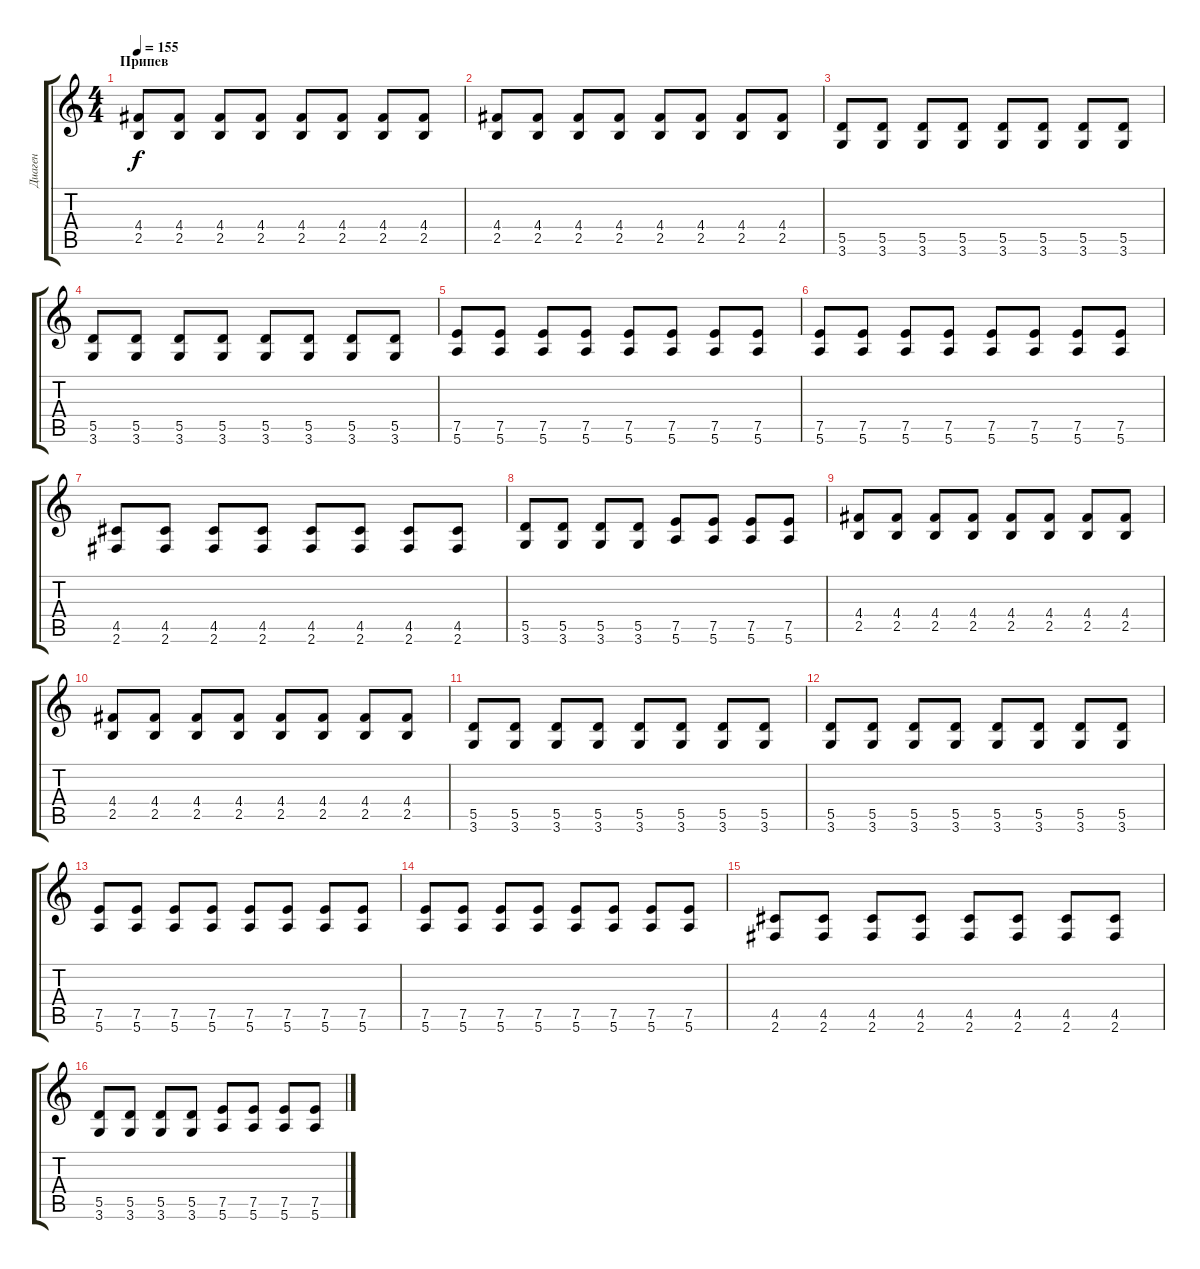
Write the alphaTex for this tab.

\track ("Диаген" "Диаген") {instrument distortionguitar}
\staff {score tabs}
\tuning (E4 B3 G3 D3 A2 E2) {hide}
\ts (4 4)
\section ("" "Припев")
\tempo 155
\clef g2
\ks c
(4.4 2.5).8{dy f} (4.4 2.5).8 (4.4 2.5).8 (4.4 2.5).8 (4.4 2.5).8 (4.4 2.5).8 (4.4 2.5).8 (4.4 2.5).8 |
(4.4 2.5).8 (4.4 2.5).8 (4.4 2.5).8 (4.4 2.5).8 (4.4 2.5).8 (4.4 2.5).8 (4.4 2.5).8 (4.4 2.5).8 |
(5.5 3.6).8 (5.5 3.6).8 (5.5 3.6).8 (5.5 3.6).8 (5.5 3.6).8 (5.5 3.6).8 (5.5 3.6).8 (5.5 3.6).8 |
(5.5 3.6).8 (5.5 3.6).8 (5.5 3.6).8 (5.5 3.6).8 (5.5 3.6).8 (5.5 3.6).8 (5.5 3.6).8 (5.5 3.6).8 |
(7.5 5.6).8 (7.5 5.6).8 (7.5 5.6).8 (7.5 5.6).8 (7.5 5.6).8 (7.5 5.6).8 (7.5 5.6).8 (7.5 5.6).8 |
(7.5 5.6).8 (7.5 5.6).8 (7.5 5.6).8 (7.5 5.6).8 (7.5 5.6).8 (7.5 5.6).8 (7.5 5.6).8 (7.5 5.6).8 |
(4.5 2.6).8 (4.5 2.6).8 (4.5 2.6).8 (4.5 2.6).8 (4.5 2.6).8 (4.5 2.6).8 (4.5 2.6).8 (4.5 2.6).8 |
(5.5 3.6).8 (5.5 3.6).8 (5.5 3.6).8 (5.5 3.6).8 (7.5 5.6).8 (7.5 5.6).8 (7.5 5.6).8 (7.5 5.6).8 |
(4.4 2.5).8 (4.4 2.5).8 (4.4 2.5).8 (4.4 2.5).8 (4.4 2.5).8 (4.4 2.5).8 (4.4 2.5).8 (4.4 2.5).8 |
(4.4 2.5).8 (4.4 2.5).8 (4.4 2.5).8 (4.4 2.5).8 (4.4 2.5).8 (4.4 2.5).8 (4.4 2.5).8 (4.4 2.5).8 |
(5.5 3.6).8 (5.5 3.6).8 (5.5 3.6).8 (5.5 3.6).8 (5.5 3.6).8 (5.5 3.6).8 (5.5 3.6).8 (5.5 3.6).8 |
(5.5 3.6).8 (5.5 3.6).8 (5.5 3.6).8 (5.5 3.6).8 (5.5 3.6).8 (5.5 3.6).8 (5.5 3.6).8 (5.5 3.6).8 |
(7.5 5.6).8 (7.5 5.6).8 (7.5 5.6).8 (7.5 5.6).8 (7.5 5.6).8 (7.5 5.6).8 (7.5 5.6).8 (7.5 5.6).8 |
(7.5 5.6).8 (7.5 5.6).8 (7.5 5.6).8 (7.5 5.6).8 (7.5 5.6).8 (7.5 5.6).8 (7.5 5.6).8 (7.5 5.6).8 |
(4.5 2.6).8 (4.5 2.6).8 (4.5 2.6).8 (4.5 2.6).8 (4.5 2.6).8 (4.5 2.6).8 (4.5 2.6).8 (4.5 2.6).8 |
(5.5 3.6).8 (5.5 3.6).8 (5.5 3.6).8 (5.5 3.6).8 (7.5 5.6).8 (7.5 5.6).8 (7.5 5.6).8 (7.5 5.6).8
